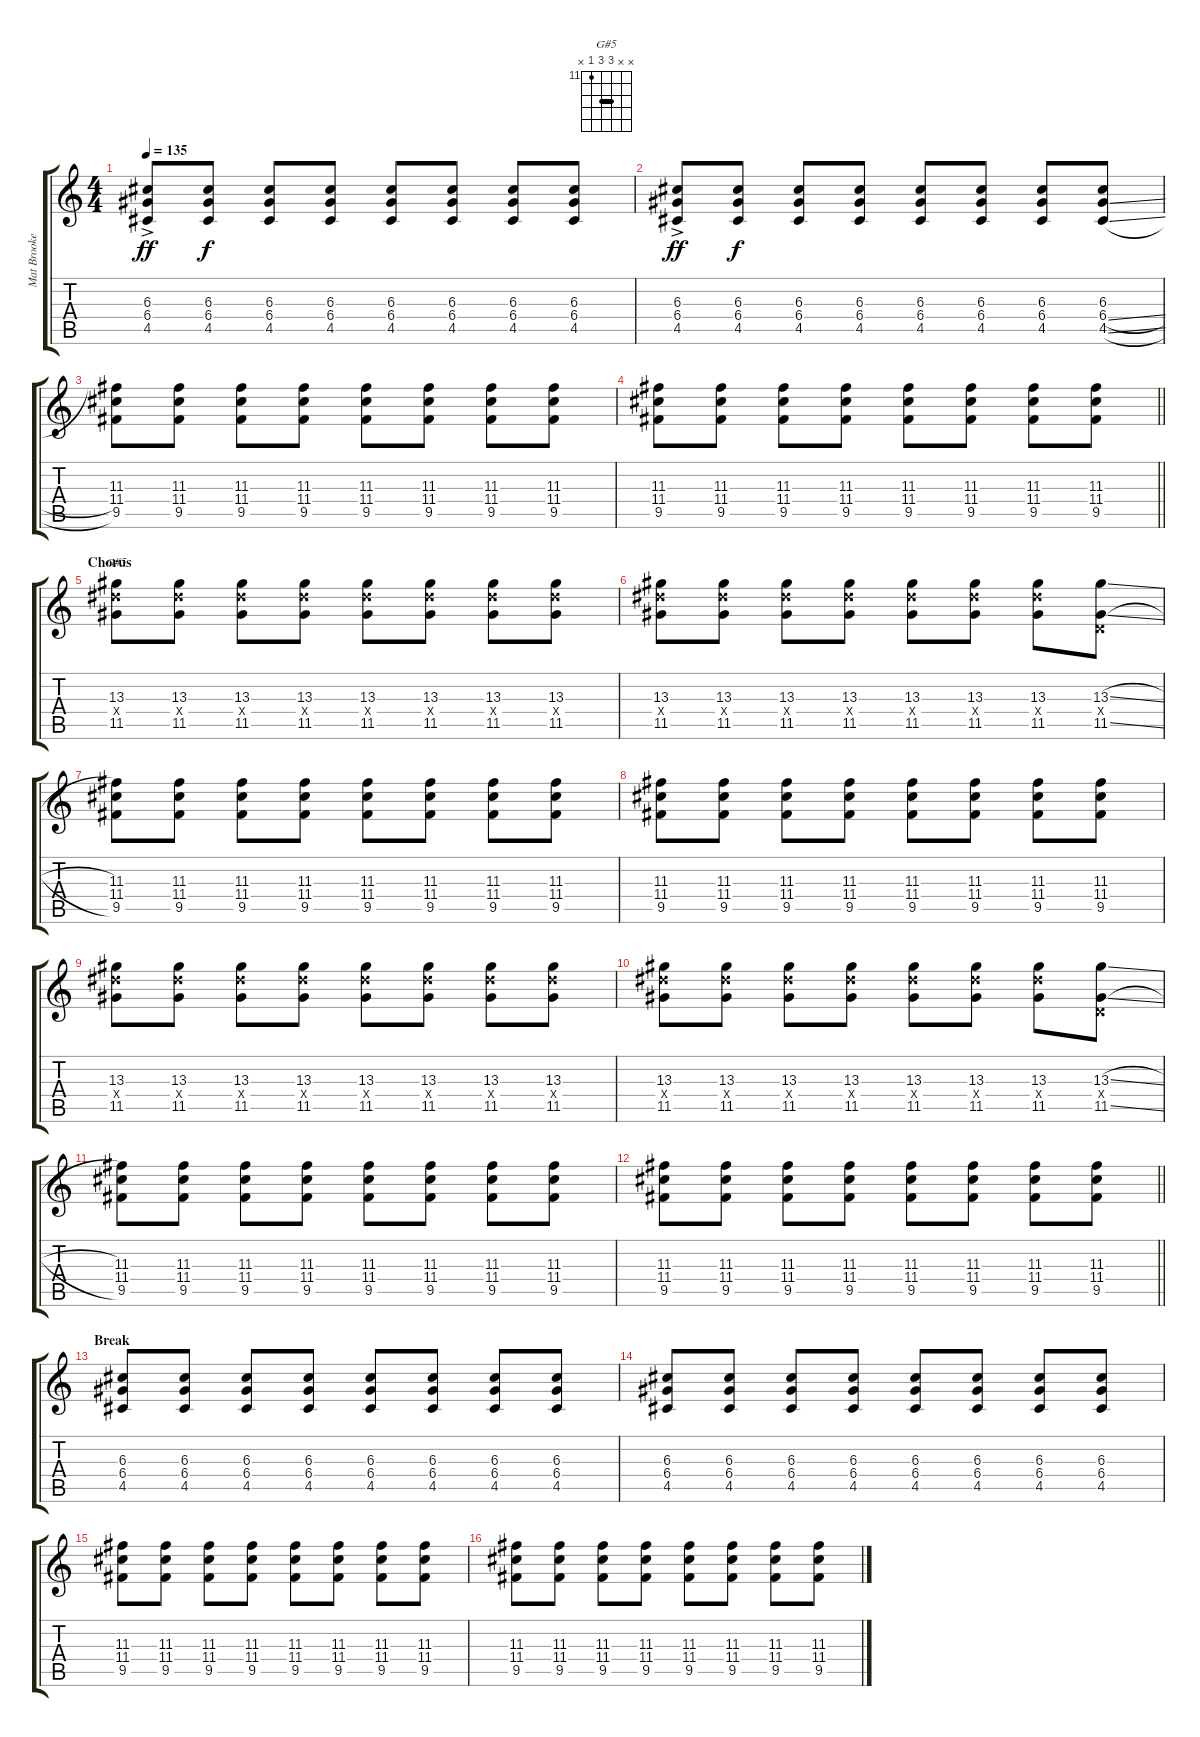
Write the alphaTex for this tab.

\track ("Mat Brooke (Guitar)" "Mat Brooke") {instrument overdrivenguitar}
\staff {score tabs}
\tuning (E4 B3 G3 D3 A2 E2) {hide}
\chord ("G#5" x x 13 13 11 x) {firstfret 11 barre 13}
\ts (4 4)
\tempo 135
\clef g2
\ks c
(6.3{ac} 6.4{ac} 4.5{ac}).8{dy ff} (6.3 6.4 4.5).8{dy f} (6.3 6.4 4.5).8 (6.3 6.4 4.5).8 (6.3 6.4 4.5).8 (6.3 6.4 4.5).8 (6.3 6.4 4.5).8 (6.3 6.4 4.5).8 |
(6.3{ac} 6.4{ac} 4.5{ac}).8{dy ff} (6.3 6.4 4.5).8{dy f} (6.3 6.4 4.5).8 (6.3 6.4 4.5).8 (6.3 6.4 4.5).8 (6.3 6.4 4.5).8 (6.3 6.4 4.5).8 (6.3 6.4{sl} 4.5{sl}).8 |
(11.3 11.4 9.5).8 (11.3 11.4 9.5).8 (11.3 11.4 9.5).8 (11.3 11.4 9.5).8 (11.3 11.4 9.5).8 (11.3 11.4 9.5).8 (11.3 11.4 9.5).8 (11.3 11.4 9.5).8 |
\barLineRight lightlight
(11.3 11.4 9.5).8 (11.3 11.4 9.5).8 (11.3 11.4 9.5).8 (11.3 11.4 9.5).8 (11.3 11.4 9.5).8 (11.3 11.4 9.5).8 (11.3 11.4 9.5).8 (11.3 11.4 9.5).8 |
\section ("" "Chorus")
(13.3 13.4{x} 11.5).8{ch "G#5"} (13.3 13.4{x} 11.5).8 (13.3 13.4{x} 11.5).8 (13.3 13.4{x} 11.5).8 (13.3 13.4{x} 11.5).8 (13.3 13.4{x} 11.5).8 (13.3 13.4{x} 11.5).8 (13.3 13.4{x} 11.5).8 |
(13.3 13.4{x} 11.5).8 (13.3 13.4{x} 11.5).8 (13.3 13.4{x} 11.5).8 (13.3 13.4{x} 11.5).8 (13.3 13.4{x} 11.5).8 (13.3 13.4{x} 11.5).8 (13.3 13.4{x} 11.5).8 (13.3{sl} 0.4{x} 11.5{sl}).8 |
(11.3 11.4 9.5).8 (11.3 11.4 9.5).8 (11.3 11.4 9.5).8 (11.3 11.4 9.5).8 (11.3 11.4 9.5).8 (11.3 11.4 9.5).8 (11.3 11.4 9.5).8 (11.3 11.4 9.5).8 |
(11.3 11.4 9.5).8 (11.3 11.4 9.5).8 (11.3 11.4 9.5).8 (11.3 11.4 9.5).8 (11.3 11.4 9.5).8 (11.3 11.4 9.5).8 (11.3 11.4 9.5).8 (11.3 11.4 9.5).8 |
(13.3 13.4{x} 11.5).8 (13.3 13.4{x} 11.5).8 (13.3 13.4{x} 11.5).8 (13.3 13.4{x} 11.5).8 (13.3 13.4{x} 11.5).8 (13.3 13.4{x} 11.5).8 (13.3 13.4{x} 11.5).8 (13.3 13.4{x} 11.5).8 |
(13.3 13.4{x} 11.5).8 (13.3 13.4{x} 11.5).8 (13.3 13.4{x} 11.5).8 (13.3 13.4{x} 11.5).8 (13.3 13.4{x} 11.5).8 (13.3 13.4{x} 11.5).8 (13.3 13.4{x} 11.5).8 (13.3{sl} 0.4{x} 11.5{sl}).8 |
(11.3 11.4 9.5).8 (11.3 11.4 9.5).8 (11.3 11.4 9.5).8 (11.3 11.4 9.5).8 (11.3 11.4 9.5).8 (11.3 11.4 9.5).8 (11.3 11.4 9.5).8 (11.3 11.4 9.5).8 |
\barLineRight lightlight
(11.3 11.4 9.5).8 (11.3 11.4 9.5).8 (11.3 11.4 9.5).8 (11.3 11.4 9.5).8 (11.3 11.4 9.5).8 (11.3 11.4 9.5).8 (11.3 11.4 9.5).8 (11.3 11.4 9.5).8 |
\section ("" "Break")
(6.3 6.4 4.5).8 (6.3 6.4 4.5).8 (6.3 6.4 4.5).8 (6.3 6.4 4.5).8 (6.3 6.4 4.5).8 (6.3 6.4 4.5).8 (6.3 6.4 4.5).8 (6.3 6.4 4.5).8 |
(6.3 6.4 4.5).8 (6.3 6.4 4.5).8 (6.3 6.4 4.5).8 (6.3 6.4 4.5).8 (6.3 6.4 4.5).8 (6.3 6.4 4.5).8 (6.3 6.4 4.5).8 (6.3 6.4 4.5).8 |
(11.3 11.4 9.5).8 (11.3 11.4 9.5).8 (11.3 11.4 9.5).8 (11.3 11.4 9.5).8 (11.3 11.4 9.5).8 (11.3 11.4 9.5).8 (11.3 11.4 9.5).8 (11.3 11.4 9.5).8 |
(11.3 11.4 9.5).8 (11.3 11.4 9.5).8 (11.3 11.4 9.5).8 (11.3 11.4 9.5).8 (11.3 11.4 9.5).8 (11.3 11.4 9.5).8 (11.3 11.4 9.5).8 (11.3 11.4 9.5).8
